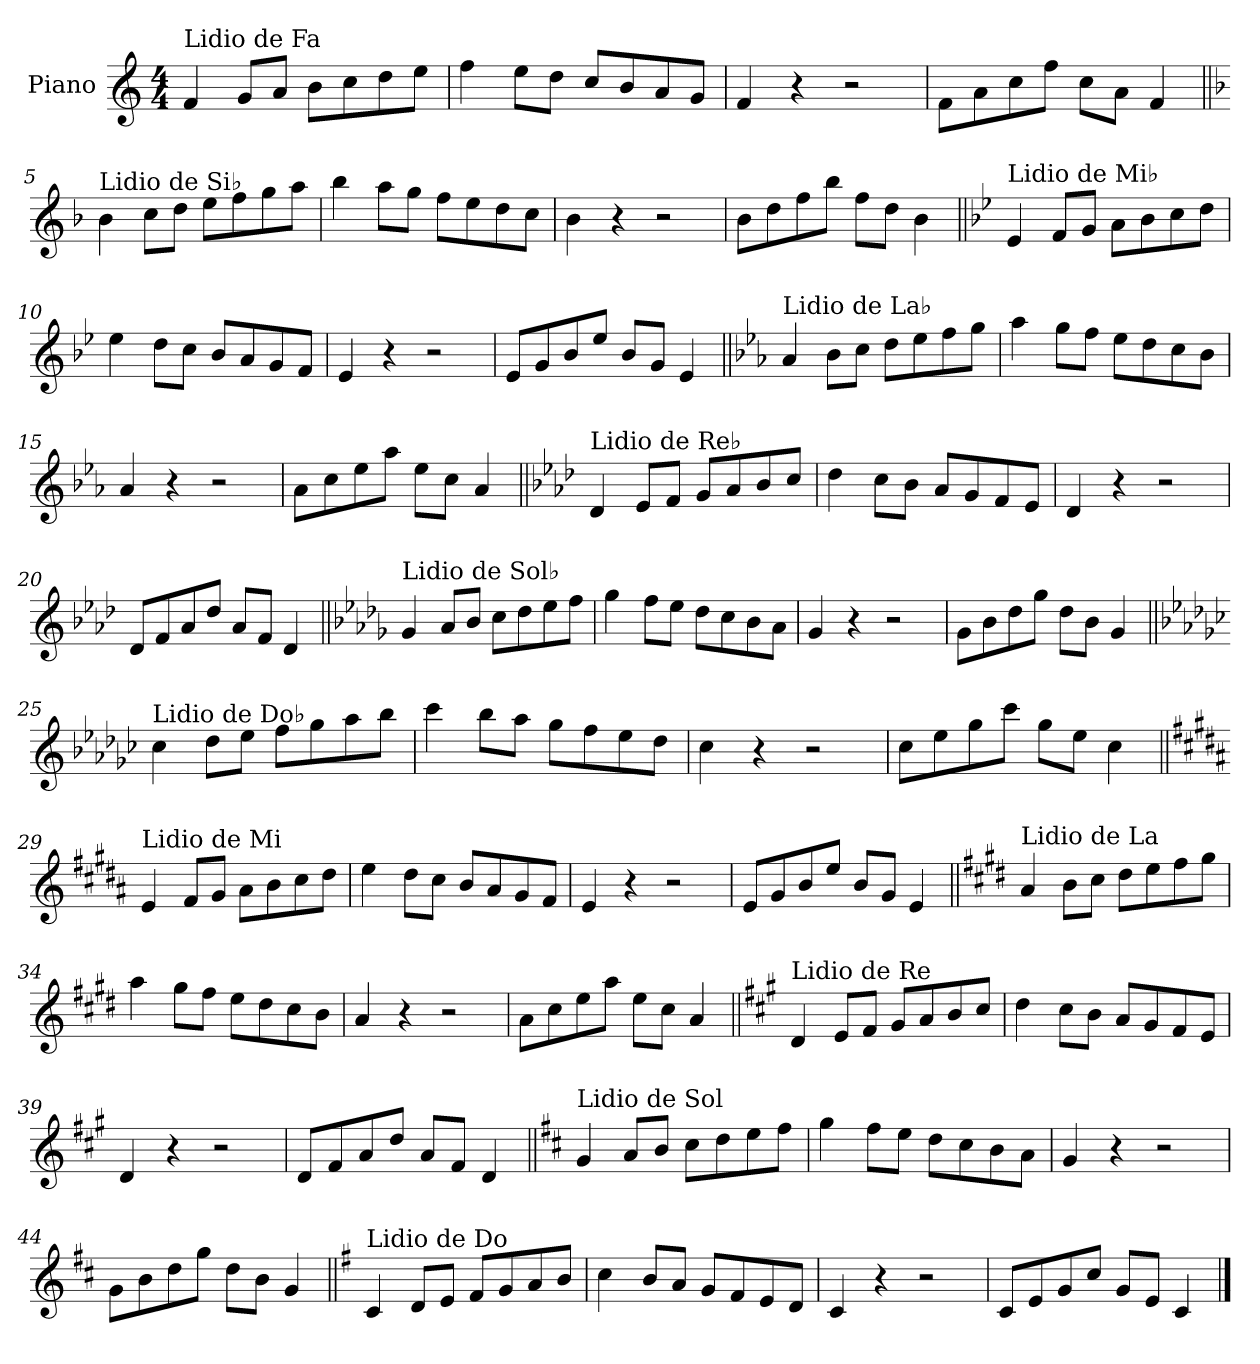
**kern
*part1
*staff1
*I"Piano
*I'Pno.
*clefG2
*k[]
*M4/4
=1
!LO:TX:a:t=Lidio de Fa
4f/
8g/L
8a/J
8b\L
8cc\
8dd\
8ee\J
=2
4ff\
8ee\L
8dd\J
8cc/L
8b/
8a/
8g/J
=3
4f/
4r
2r
=4
8f\L
8a\
8cc\
8ff\J
8cc\L
8a\J
4f/
!!LO:LB:g=z
=5||
*k[b-]
!LO:TX:a:t=Lidio de Si♭
4b-\
8cc\L
8dd\J
8ee\L
8ff\
8gg\
8aa\J
=6
4bb-\
8aa\L
8gg\J
8ff\L
8ee\
8dd\
8cc\J
=7
4b-\
4r
2r
=8
8b-\L
8dd\
8ff\
8bb-\J
8ff\L
8dd\J
4b-\
!!LO:LB:g=z
=9||
*k[b-e-]
!LO:TX:a:t=Lidio de Mi♭
4e-/
8f/L
8g/J
8a\L
8b-\
8cc\
8dd\J
=10
4ee-\
8dd\L
8cc\J
8b-/L
8a/
8g/
8f/J
=11
4e-/
4r
2r
=12
8e-/L
8g/
8b-/
8ee-/J
8b-/L
8g/J
4e-/
!!LO:LB:g=z
=13||
*k[b-e-a-]
!LO:TX:a:t=Lidio de La♭
4a-/
8b-\L
8cc\J
8dd\L
8ee-\
8ff\
8gg\J
=14
4aa-\
8gg\L
8ff\J
8ee-\L
8dd\
8cc\
8b-\J
=15
4a-/
4r
2r
=16
8a-\L
8cc\
8ee-\
8aa-\J
8ee-\L
8cc\J
4a-/
!!LO:LB:g=z
=17||
*k[b-e-a-d-]
!LO:TX:a:t=Lidio de Re♭
4d-/
8e-/L
8f/J
8g/L
8a-/
8b-/
8cc/J
=18
4dd-\
8cc\L
8b-\J
8a-/L
8g/
8f/
8e-/J
=19
4d-/
4r
2r
=20
8d-/L
8f/
8a-/
8dd-/J
8a-/L
8f/J
4d-/
!!LO:LB:g=z
=21||
*k[b-e-a-d-g-]
!LO:TX:a:t=Lidio de Sol♭
4g-/
8a-/L
8b-/J
8cc\L
8dd-\
8ee-\
8ff\J
=22
4gg-\
8ff\L
8ee-\J
8dd-\L
8cc\
8b-\
8a-\J
=23
4g-/
4r
2r
=24
8g-\L
8b-\
8dd-\
8gg-\J
8dd-\L
8b-\J
4g-/
!!LO:LB:g=z
=25||
*k[b-e-a-d-g-c-]
!LO:TX:a:t=Lidio de Do♭
4cc-\
8dd-\L
8ee-\J
8ff\L
8gg-\
8aa-\
8bb-\J
=26
4ccc-\
8bb-\L
8aa-\J
8gg-\L
8ff\
8ee-\
8dd-\J
=27
4cc-\
4r
2r
=28
8cc-\L
8ee-\
8gg-\
8ccc-\J
8gg-\L
8ee-\J
4cc-\
!!LO:LB:g=z
=29||
*k[f#c#g#d#a#]
!LO:TX:a:t=Lidio de Mi
4e/
8f#/L
8g#/J
8a#\L
8b\
8cc#\
8dd#\J
=30
4ee\
8dd#\L
8cc#\J
8b/L
8a#/
8g#/
8f#/J
=31
4e/
4r
2r
=32
8e/L
8g#/
8b/
8ee/J
8b/L
8g#/J
4e/
!!LO:LB:g=z
=33||
*k[f#c#g#d#]
!LO:TX:a:t=Lidio de La
4a/
8b\L
8cc#\J
8dd#\L
8ee\
8ff#\
8gg#\J
=34
4aa\
8gg#\L
8ff#\J
8ee\L
8dd#\
8cc#\
8b\J
=35
4a/
4r
2r
=36
8a\L
8cc#\
8ee\
8aa\J
8ee\L
8cc#\J
4a/
!!LO:LB:g=z
=37||
*k[f#c#g#]
!LO:TX:a:t=Lidio de Re
4d/
8e/L
8f#/J
8g#/L
8a/
8b/
8cc#/J
=38
4dd\
8cc#\L
8b\J
8a/L
8g#/
8f#/
8e/J
=39
4d/
4r
2r
=40
8d/L
8f#/
8a/
8dd/J
8a/L
8f#/J
4d/
!!LO:LB:g=z
=41||
*k[f#c#]
!LO:TX:a:t=Lidio de Sol
4g/
8a/L
8b/J
8cc#\L
8dd\
8ee\
8ff#\J
=42
4gg\
8ff#\L
8ee\J
8dd\L
8cc#\
8b\
8a\J
=43
4g/
4r
2r
=44
8g\L
8b\
8dd\
8gg\J
8dd\L
8b\J
4g/
!!LO:LB:g=z
=45||
*k[f#]
!LO:TX:a:t=Lidio de Do
4c/
8d/L
8e/J
8f#/L
8g/
8a/
8b/J
=46
4cc\
8b/L
8a/J
8g/L
8f#/
8e/
8d/J
=47
4c/
4r
2r
=48
8c/L
8e/
8g/
8cc/J
8g/L
8e/J
4c/
==
*-
